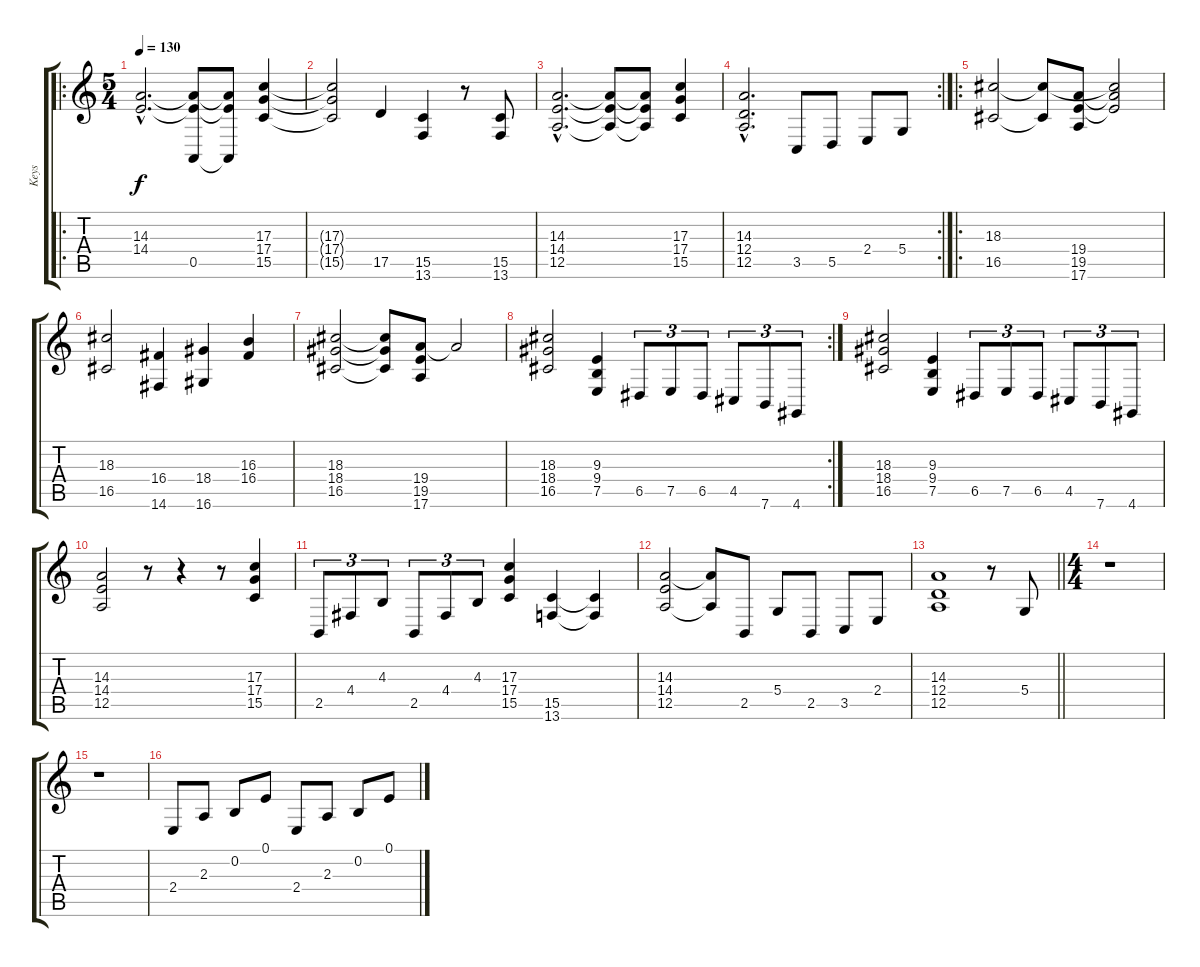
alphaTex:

\track ("Keys" "Keys") {instrument stringensemble1}
\staff {score tabs}
\tuning (E4 B3 G3 D3 A2 E2) {hide}
\ro
\ts (5 4)
\tempo 130
\clef g2
\ks c
(14.3{hac} 14.4{hac}).2{d dy f instrument stringensemble1} (14.3{t} 14.4{t} 0.5).8 (14.3{t} 14.4{t} 0.5{t}).8 (17.3 17.4 15.5).4 |
(17.3{t} 17.4{t} 15.5{t}).2 17.5.4 (15.5 13.6).4 r.8 (15.5 13.6).8 |
(14.3{hac} 14.4{hac} 12.5{hac}).2{d} (14.3{t} 14.4{t} 12.5{t}).8 (14.3{t} 14.4{t} 12.5{t}).8 (17.3 17.4 15.5).4 |
\rc 2
(14.3{hac} 12.4{hac} 12.5{hac}).2{d} 3.5.8 5.5.8 2.4.8 5.4.8 |
\ro
(18.3 16.5).2 (18.3{t} 16.5{t}).8 (19.4 19.5 17.6).8 (18.3{t} 19.4{t} 19.5{t}).2 |
(18.3 16.5).2 (16.4 14.6).4 (18.4 16.6).4 (16.3 16.4).4 |
(18.3 18.4 16.5).2 (18.3{t} 18.4{t} 16.5{t}).8 (19.4 19.5 17.6).8 19.4{t}.2 |
\rc 2
(18.3 18.4 16.5).2 (9.3 9.4 7.5).4 6.5.8{tu (3 2)} 7.5.8{tu (3 2)} 6.5.8{tu (3 2)} 4.5.8{tu (3 2)} 7.6.8{tu (3 2)} 4.6.8{tu (3 2)} |
(18.3 18.4 16.5).2 (9.3 9.4 7.5).4 6.5.8{tu (3 2)} 7.5.8{tu (3 2)} 6.5.8{tu (3 2)} 4.5.8{tu (3 2)} 7.6.8{tu (3 2)} 4.6.8{tu (3 2)} |
(14.3 14.4 12.5).2 r.8 r.4 r.8 (17.3 17.4 15.5).4 |
2.5.8{tu (3 2)} 4.4.8{tu (3 2)} 4.3.8{tu (3 2)} 2.5.8{tu (3 2)} 4.4.8{tu (3 2)} 4.3.8{tu (3 2)} (17.3 17.4 15.5).4 (15.5 13.6).4 (15.5{t} 13.6{t}).4 |
(14.3 14.4 12.5).2 (14.3{t} 12.5{t}).8 2.5.8 5.4.8 2.5.8 3.5.8 2.4.8 |
\barLineRight lightlight
(14.3 12.4 12.5).1 r.8 5.4.8 |
\ts (4 4)
r.1 |
r.1 |
2.4.8 2.3.8 0.2.8 0.1.8 2.4.8 2.3.8 0.2.8 0.1.8
